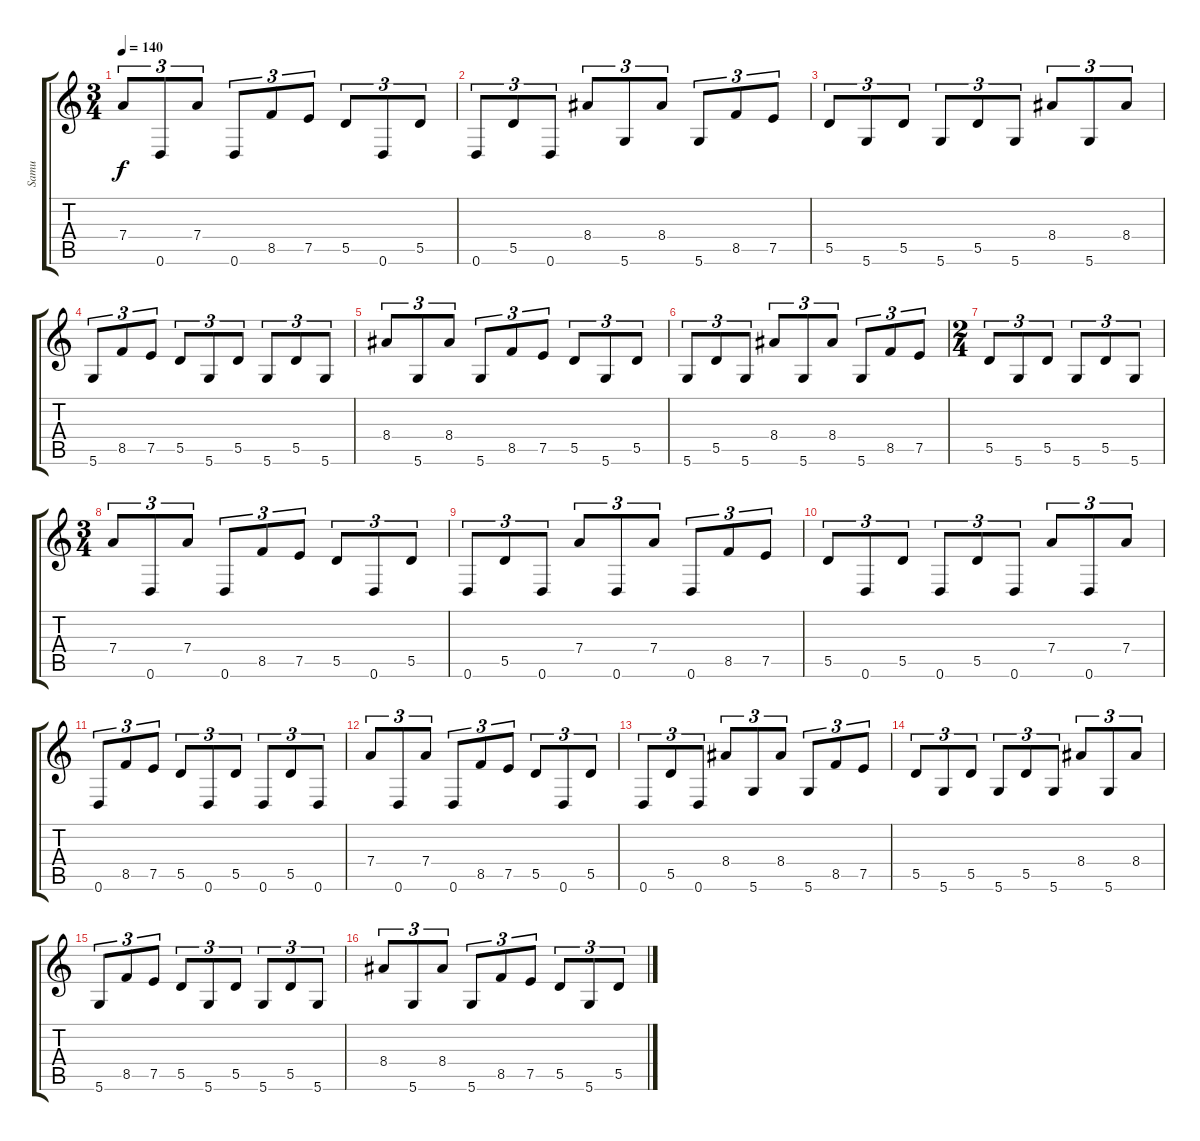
\track ("Samu" "Samu") {instrument distortionguitar}
\staff {score tabs}
\tuning (E4 A3 G3 D3 A2 D2) {hide}
\ts (3 4)
\tempo 140
\clef g2
\ks c
7.4.8{tu (3 2) dy f} 0.6.8{tu (3 2)} 7.4.8{tu (3 2)} 0.6.8{tu (3 2)} 8.5.8{tu (3 2)} 7.5.8{tu (3 2)} 5.5.8{tu (3 2)} 0.6.8{tu (3 2)} 5.5.8{tu (3 2)} |
0.6.8{tu (3 2)} 5.5.8{tu (3 2)} 0.6.8{tu (3 2)} 8.4.8{tu (3 2)} 5.6.8{tu (3 2)} 8.4.8{tu (3 2)} 5.6.8{tu (3 2)} 8.5.8{tu (3 2)} 7.5.8{tu (3 2)} |
5.5.8{tu (3 2)} 5.6.8{tu (3 2)} 5.5.8{tu (3 2)} 5.6.8{tu (3 2)} 5.5.8{tu (3 2)} 5.6.8{tu (3 2)} 8.4.8{tu (3 2)} 5.6.8{tu (3 2)} 8.4.8{tu (3 2)} |
5.6.8{tu (3 2)} 8.5.8{tu (3 2)} 7.5.8{tu (3 2)} 5.5.8{tu (3 2)} 5.6.8{tu (3 2)} 5.5.8{tu (3 2)} 5.6.8{tu (3 2)} 5.5.8{tu (3 2)} 5.6.8{tu (3 2)} |
8.4.8{tu (3 2)} 5.6.8{tu (3 2)} 8.4.8{tu (3 2)} 5.6.8{tu (3 2)} 8.5.8{tu (3 2)} 7.5.8{tu (3 2)} 5.5.8{tu (3 2)} 5.6.8{tu (3 2)} 5.5.8{tu (3 2)} |
5.6.8{tu (3 2)} 5.5.8{tu (3 2)} 5.6.8{tu (3 2)} 8.4.8{tu (3 2)} 5.6.8{tu (3 2)} 8.4.8{tu (3 2)} 5.6.8{tu (3 2)} 8.5.8{tu (3 2)} 7.5.8{tu (3 2)} |
\ts (2 4)
5.5.8{tu (3 2)} 5.6.8{tu (3 2)} 5.5.8{tu (3 2)} 5.6.8{tu (3 2)} 5.5.8{tu (3 2)} 5.6.8{tu (3 2)} |
\ts (3 4)
7.4.8{tu (3 2)} 0.6.8{tu (3 2)} 7.4.8{tu (3 2)} 0.6.8{tu (3 2)} 8.5.8{tu (3 2)} 7.5.8{tu (3 2)} 5.5.8{tu (3 2)} 0.6.8{tu (3 2)} 5.5.8{tu (3 2)} |
0.6.8{tu (3 2)} 5.5.8{tu (3 2)} 0.6.8{tu (3 2)} 7.4.8{tu (3 2)} 0.6.8{tu (3 2)} 7.4.8{tu (3 2)} 0.6.8{tu (3 2)} 8.5.8{tu (3 2)} 7.5.8{tu (3 2)} |
5.5.8{tu (3 2)} 0.6.8{tu (3 2)} 5.5.8{tu (3 2)} 0.6.8{tu (3 2)} 5.5.8{tu (3 2)} 0.6.8{tu (3 2)} 7.4.8{tu (3 2)} 0.6.8{tu (3 2)} 7.4.8{tu (3 2)} |
0.6.8{tu (3 2)} 8.5.8{tu (3 2)} 7.5.8{tu (3 2)} 5.5.8{tu (3 2)} 0.6.8{tu (3 2)} 5.5.8{tu (3 2)} 0.6.8{tu (3 2)} 5.5.8{tu (3 2)} 0.6.8{tu (3 2)} |
7.4.8{tu (3 2)} 0.6.8{tu (3 2)} 7.4.8{tu (3 2)} 0.6.8{tu (3 2)} 8.5.8{tu (3 2)} 7.5.8{tu (3 2)} 5.5.8{tu (3 2)} 0.6.8{tu (3 2)} 5.5.8{tu (3 2)} |
0.6.8{tu (3 2)} 5.5.8{tu (3 2)} 0.6.8{tu (3 2)} 8.4.8{tu (3 2)} 5.6.8{tu (3 2)} 8.4.8{tu (3 2)} 5.6.8{tu (3 2)} 8.5.8{tu (3 2)} 7.5.8{tu (3 2)} |
5.5.8{tu (3 2)} 5.6.8{tu (3 2)} 5.5.8{tu (3 2)} 5.6.8{tu (3 2)} 5.5.8{tu (3 2)} 5.6.8{tu (3 2)} 8.4.8{tu (3 2)} 5.6.8{tu (3 2)} 8.4.8{tu (3 2)} |
5.6.8{tu (3 2)} 8.5.8{tu (3 2)} 7.5.8{tu (3 2)} 5.5.8{tu (3 2)} 5.6.8{tu (3 2)} 5.5.8{tu (3 2)} 5.6.8{tu (3 2)} 5.5.8{tu (3 2)} 5.6.8{tu (3 2)} |
8.4.8{tu (3 2)} 5.6.8{tu (3 2)} 8.4.8{tu (3 2)} 5.6.8{tu (3 2)} 8.5.8{tu (3 2)} 7.5.8{tu (3 2)} 5.5.8{tu (3 2)} 5.6.8{tu (3 2)} 5.5.8{tu (3 2)}
